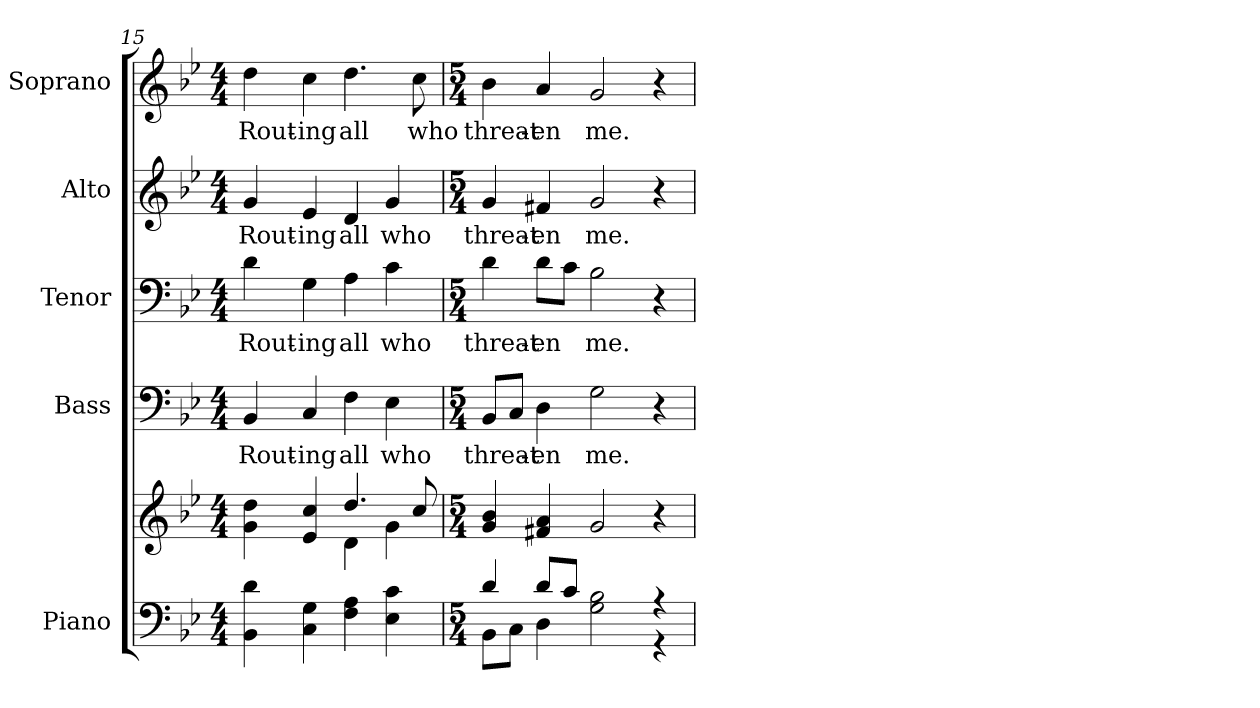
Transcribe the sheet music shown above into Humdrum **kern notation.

**kern	**kern	**kern	**text	**kern	**text	**kern	**text	**kern	**text
*part5	*part5	*part4	*part4	*part3	*part3	*part2	*part2	*part1	*part1
*staff6	*staff5	*staff4	*staff4	*staff3	*staff3	*staff2	*staff2	*staff1	*staff1
*I"Piano	*	*I"Bass	*	*I"Tenor	*	*I"Alto	*	*I"Soprano	*
*I'Pno.	*	*I'B.	*	*I'T.	*	*I'A.	*	*I'S.	*
*clefF4	*clefG2	*clefF4	*	*clefF4	*	*clefG2	*	*clefG2	*
*k[b-e-]	*k[b-e-]	*k[b-e-]	*	*k[b-e-]	*	*k[b-e-]	*	*k[b-e-]	*
*B-:	*B-:	*B-:	*	*B-:	*	*B-:	*	*B-:	*
*M4/4	*M4/4	*M4/4	*	*M4/4	*	*M4/4	*	*M4/4	*
=15	=15	=15	=15	=15	=15	=15	=15	=15	=15
*	*^	*	*	*	*	*	*	*	*
!	!	!	!	!LO:LY:b:color=#000000	!	!	!	!	!	!
!	!	!	!	!	!	!LO:LY:b:color=#000000	!	!	!	!
!	!	!	!	!	!	!	!	!LO:LY:b:color=#000000	!	!
!	!	!	!	!	!	!	!	!	!	!LO:LY:b:color=#000000
4BB-i\ 4di	4gi\ 4ddi	2ryy	4BB-i/	Rout-	4di\	Rout-	4gi/	Rout-	4ddi\	Rout-
!	!	!	!	!LO:LY:b:color=#000000	!	!	!	!	!	!
!	!	!	!	!	!	!LO:LY:b:color=#000000	!	!	!	!
!	!	!	!	!	!	!	!	!LO:LY:b:color=#000000	!	!
!	!	!	!	!	!	!	!	!	!	!LO:LY:b:color=#000000
4Ci\ 4Gi	4e-i/ 4cci	.	4Ci/	-ing	4Gi\	-ing	4e-i/	-ing	4cci\	-ing
!	!	!	!	!LO:LY:b:color=#000000	!	!	!	!	!	!
!	!	!	!	!	!	!LO:LY:b:color=#000000	!	!	!	!
!	!	!	!	!	!	!	!	!LO:LY:b:color=#000000	!	!
!	!	!	!	!	!	!	!	!	!	!LO:LY:b:color=#000000
4Fi\ 4Ai	4.ddi/	4di\	4Fi\	all	4Ai\	all	4di/	all	4.ddi\	all
!	!	!	!	!LO:LY:b:color=#000000	!	!	!	!	!	!
!	!	!	!	!	!	!LO:LY:b:color=#000000	!	!	!	!
!	!	!	!	!	!	!	!	!LO:LY:b:color=#000000	!	!
4E-i\ 4ci	.	4gi\	4E-i\	who	4ci\	who	4gi/	who	.	.
!	!	!	!	!	!	!	!	!	!	!LO:LY:b:color=#000000
.	8cci/	.	.	.	.	.	.	.	8cci\	who
*	*v	*v	*	*	*	*	*	*	*	*
=16	=16	=16	=16	=16	=16	=16	=16	=16	=16
*M5/4	*M5/4	*M5/4	*	*M5/4	*	*M5/4	*	*M5/4	*
*^	*	*	*	*	*	*	*	*	*
!	!	!	!	!LO:LY:b:color=#000000	!	!	!	!	!	!
!	!	!	!	!	!	!LO:LY:b:color=#000000	!	!	!	!
!	!	!	!	!	!	!	!	!LO:LY:b:color=#000000	!	!
!	!	!	!	!	!	!	!	!	!	!LO:LY:b:color=#000000
4di/	8BB-i\L	4gi/ 4b-i	8BB-i/L	threat-	4di\	threat-	4gi/	threat-	4b-i\	threat-
.	8Ci\J	.	8Ci/J	.	.	.	.	.	.	.
!	!	!	!	!LO:LY:b:color=#000000	!	!	!	!	!	!
!	!	!	!	!	!	!LO:LY:b:color=#000000	!	!	!	!
!	!	!	!	!	!	!	!	!LO:LY:b:color=#000000	!	!
!	!	!	!	!	!	!	!	!	!	!LO:LY:b:color=#000000
8di/L	4Di\	4f#Xi/ 4ai	4Di\	-en	8di\L	-en	4f#Xi/	-en	4ai/	-en
8ci/J	.	.	.	.	8ci\J	.	.	.	.	.
!	!	!	!	!LO:LY:b:color=#000000	!	!	!	!	!	!
!	!	!	!	!	!	!LO:LY:b:color=#000000	!	!	!	!
!	!	!	!	!	!	!	!	!LO:LY:b:color=#000000	!	!
!	!	!	!	!	!	!	!	!	!	!LO:LY:b:color=#000000
2Gi\ 2B-i	2ryy	2gi/	2Gi\	me.	2B-i\	me.	2gi/	me.	2gi/	me.
4r	4r	4r	4r	.	4r	.	4r	.	4r	.
*v	*v	*	*	*	*	*	*	*	*	*
=	=	=	=	=	=	=	=	=	=
*-	*-	*-	*-	*-	*-	*-	*-	*-	*-
